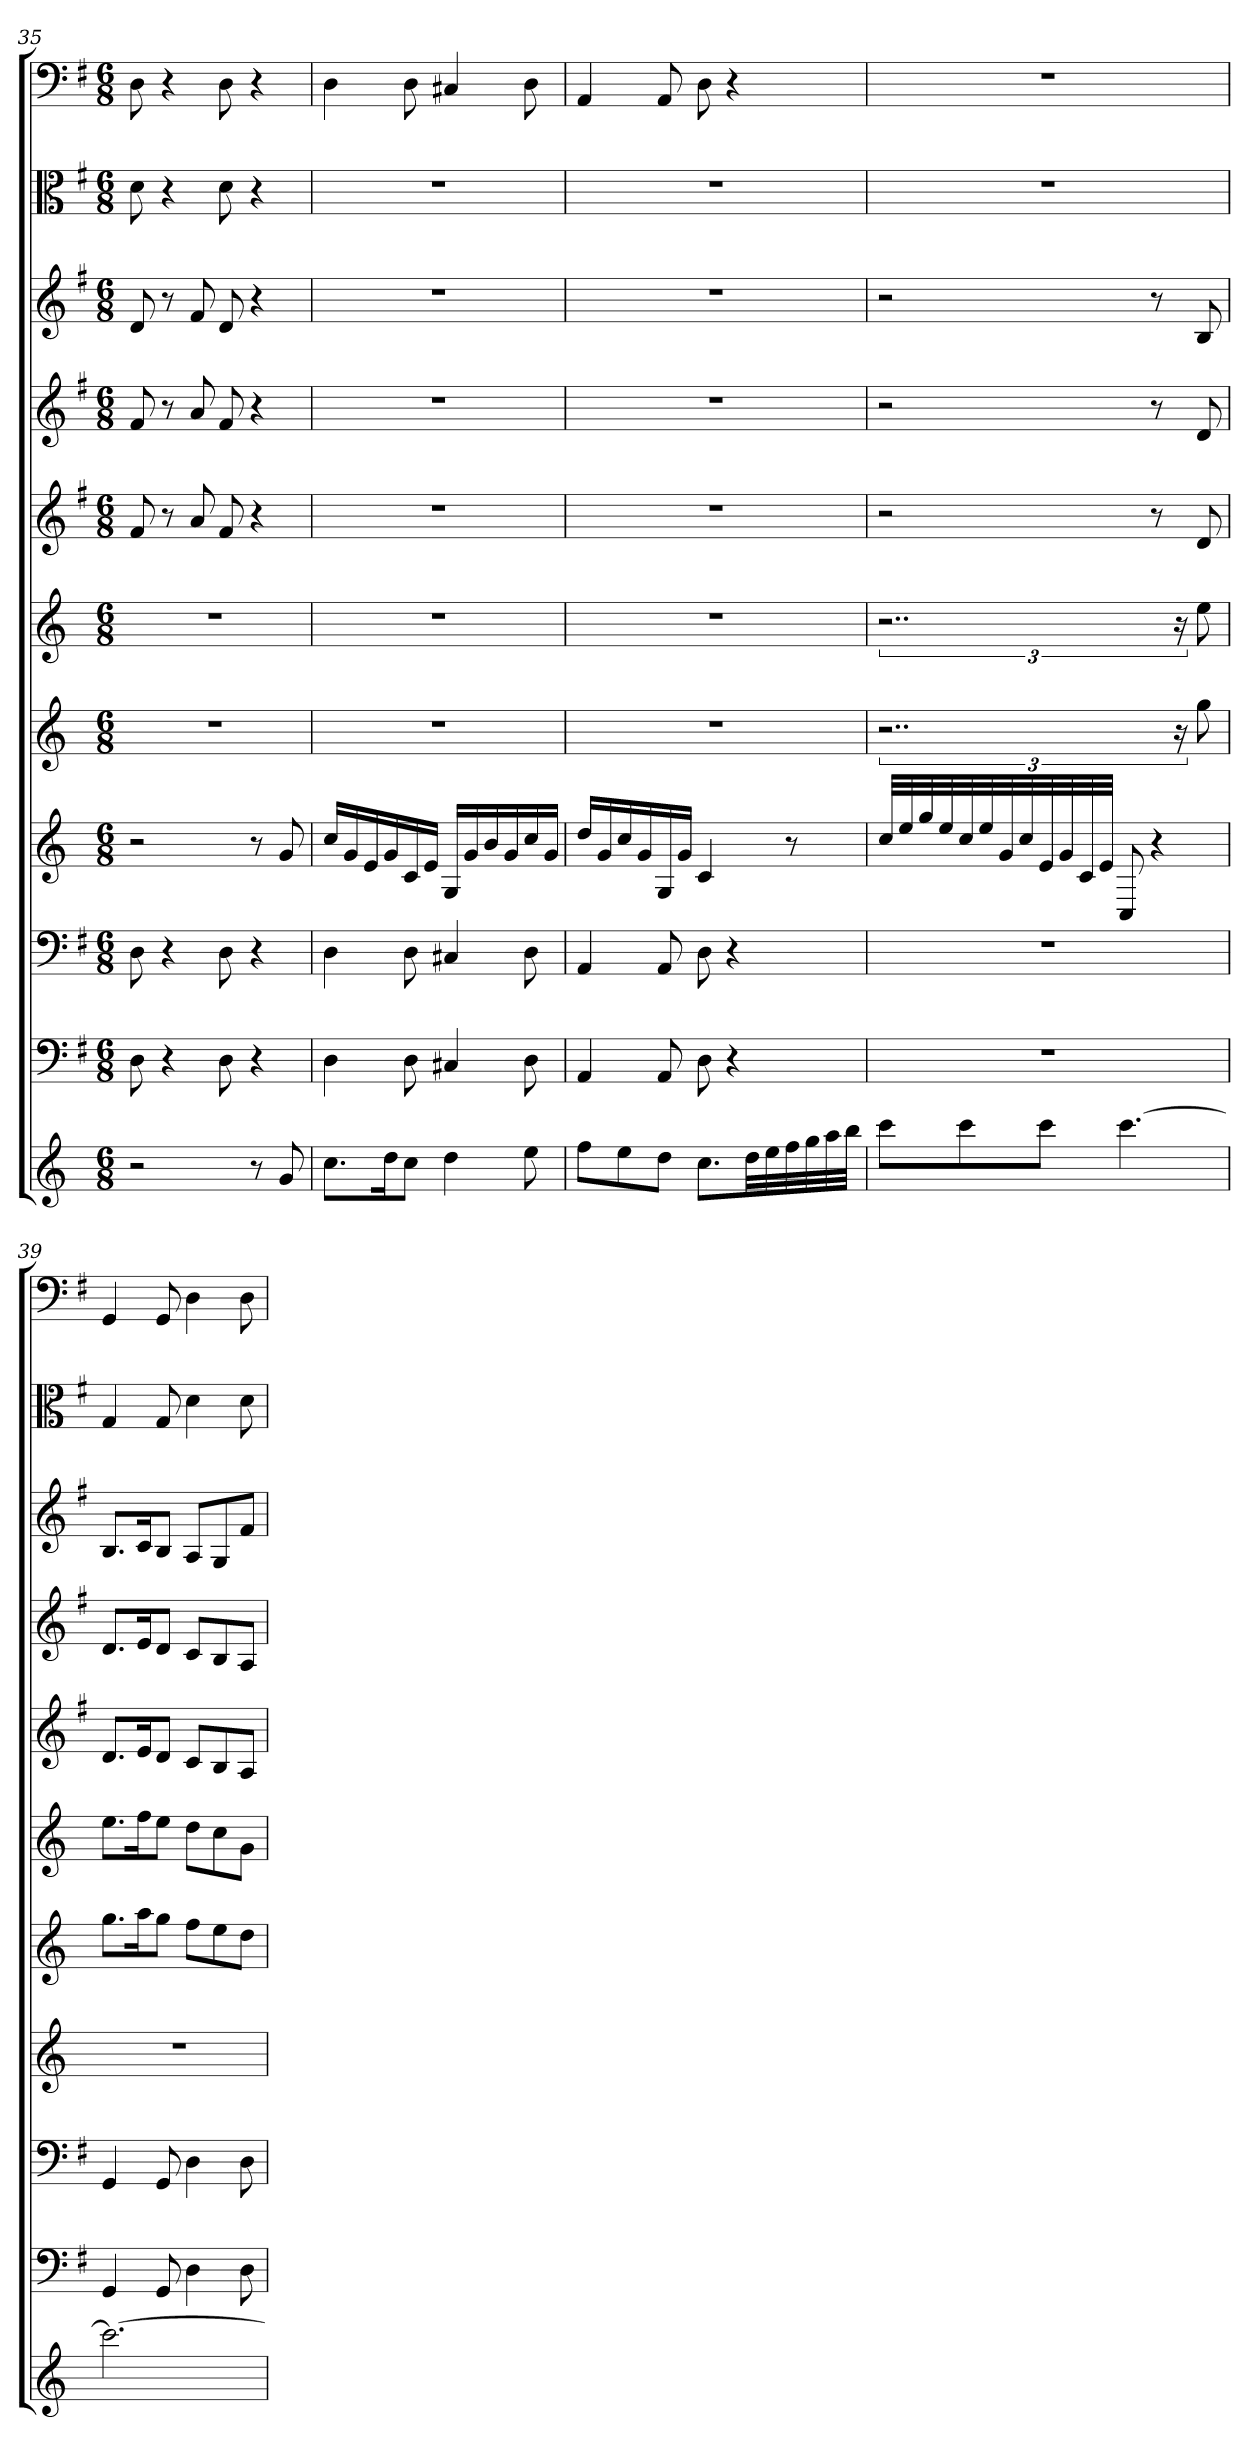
**kern	**kern	**kern	**kern	**kern	**kern	**kern	**kern	**kern	**kern	**kern
*part11	*part10	*part9	*part8	*part7	*part6	*part5	*part4	*part3	*part2	*part1
*staff11	*staff10	*staff9	*staff8	*staff7	*staff6	*staff5	*staff4	*staff3	*staff2	*staff1
*	*clefF4	*clefF4	*	*	*	*	*	*	*clefC3	*clefF4
*k[]	*k[f#]	*k[f#]	*k[]	*k[]	*k[]	*k[f#]	*k[f#]	*k[f#]	*k[f#]	*k[f#]
*M6/8	*M6/8	*M6/8	*M6/8	*M6/8	*M6/8	*M6/8	*M6/8	*M6/8	*M6/8	*M6/8
=35	=35	=35	=35	=35	=35	=35	=35	=35	=35	=35
2r	8D	8D	2r	2.r	2.r	8f#	8f#	8d	8d	8D
.	4r	4r	.	.	.	8r	8r	8r	4r	4r
.	.	.	.	.	.	8a	8a	8f#	.	.
.	8D	8D	.	.	.	8f#	8f#	8d	8d	8D
8r	4r	4r	8r	.	.	4r	4r	4r	4r	4r
8g	.	.	8g	.	.	.	.	.	.	.
=36	=36	=36	=36	=36	=36	=36	=36	=36	=36	=36
8.ccL	4D	4D	16ccLL	2.r	2.r	2.r	2.r	2.r	2.r	4D
.	.	.	16g	.	.	.	.	.	.	.
.	.	.	16e	.	.	.	.	.	.	.
16ddK	.	.	16g	.	.	.	.	.	.	.
8ccJ	8D	8D	16c	.	.	.	.	.	.	8D
.	.	.	16eJJ	.	.	.	.	.	.	.
4dd	4C#X	4C#X	16GLL	.	.	.	.	.	.	4C#X
.	.	.	16g	.	.	.	.	.	.	.
.	.	.	16b	.	.	.	.	.	.	.
.	.	.	16g	.	.	.	.	.	.	.
8ee	8D	8D	16cc	.	.	.	.	.	.	8D
.	.	.	16gJJ	.	.	.	.	.	.	.
=37	=37	=37	=37	=37	=37	=37	=37	=37	=37	=37
8ffL	4AA	4AA	16ddLL	2.r	2.r	2.r	2.r	2.r	2.r	4AA
.	.	.	16g	.	.	.	.	.	.	.
8ee	.	.	16cc	.	.	.	.	.	.	.
.	.	.	16g	.	.	.	.	.	.	.
8ddJ	8AA	8AA	16G	.	.	.	.	.	.	8AA
.	.	.	16gJJ	.	.	.	.	.	.	.
8.ccL	8D	8D	4c	.	.	.	.	.	.	8D
.	4r	4r	.	.	.	.	.	.	.	4r
32ddLL	.	.	.	.	.	.	.	.	.	.
32ee	.	.	.	.	.	.	.	.	.	.
32ff	.	.	8r	.	.	.	.	.	.	.
32gg	.	.	.	.	.	.	.	.	.	.
32aa	.	.	.	.	.	.	.	.	.	.
32bbJJJ	.	.	.	.	.	.	.	.	.	.
=38	=38	=38	=38	=38	=38	=38	=38	=38	=38	=38
8cccL	2.r	2.r	32ccLLL	3..r	3..r	2r	2r	2r	2.r	2.r
.	.	.	32ee	.	.	.	.	.	.	.
.	.	.	32gg	.	.	.	.	.	.	.
.	.	.	32ee	.	.	.	.	.	.	.
8ccc	.	.	32cc	.	.	.	.	.	.	.
.	.	.	32ee	.	.	.	.	.	.	.
.	.	.	32g	.	.	.	.	.	.	.
.	.	.	32cc	.	.	.	.	.	.	.
8cccJ	.	.	32e	.	.	.	.	.	.	.
.	.	.	32g	.	.	.	.	.	.	.
.	.	.	32c	.	.	.	.	.	.	.
.	.	.	32eJJJ	.	.	.	.	.	.	.
[4.ccc	.	.	8C	.	.	.	.	.	.	.
.	.	.	4r	.	.	8r	8r	8r	.	.
.	.	.	.	24r	24r	.	.	.	.	.
.	.	.	.	8gg	8ee	8d	8d	8B	.	.
=39	=39	=39	=39	=39	=39	=39	=39	=39	=39	=39
2.ccc_	4GG	4GG	2.r	8.ggL	8.eeL	8.dL	8.dL	8.BL	4G	4GG
.	.	.	.	16aaK	16ffK	16eK	16eK	16cK	.	.
.	8GG	8GG	.	8ggJ	8eeJ	8dJ	8dJ	8BJ	8G	8GG
.	4D	4D	.	8ffL	8ddL	8cL	8cL	8AL	4d	4D
.	.	.	.	8ee	8cc	8B	8B	8G	.	.
.	8D	8D	.	8ddJ	8gJ	8AJ	8AJ	8f#J	8d	8D
=	=	=	=	=	=	=	=	=	=	=
*-	*-	*-	*-	*-	*-	*-	*-	*-	*-	*-
